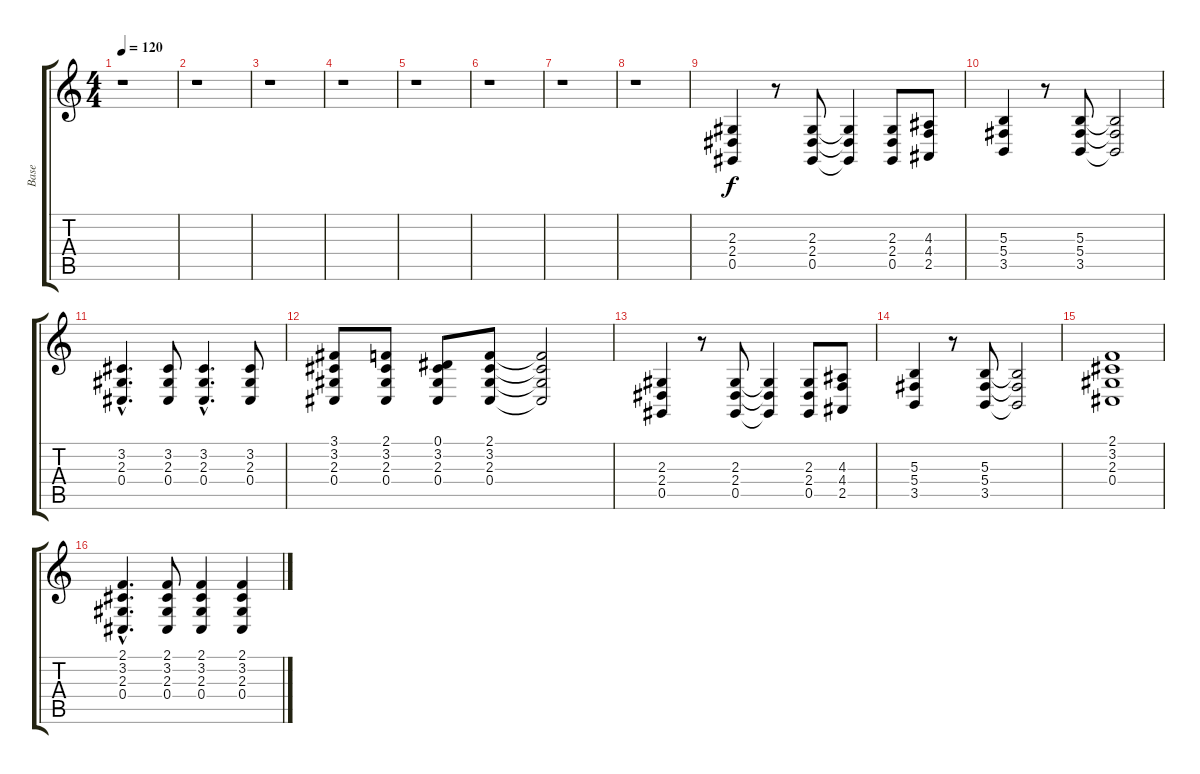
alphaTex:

\track ("Base" "Base") {instrument brightacousticpiano}
\staff {score tabs}
\tuning (Eb4 Bb3 Gb3 Db3 Ab2 Eb2) {hide}
\ts (4 4)
\tempo 120
\clef g2
\ks c
r.1{dy f} |
r.1 |
r.1 |
r.1 |
r.1 |
r.1 |
r.1 |
r.1 |
(2.3 2.4 0.5).4 r.8 (2.3 2.4 0.5).8 (2.3{t} 2.4{t} 0.5{t}).4 (2.3 2.4 0.5).8 (4.3 4.4 2.5).8 |
(5.3 5.4 3.5).4 r.8 (5.3 5.4 3.5).8 (5.3{t} 5.4{t} 3.5{t}).2 |
(3.2{hac} 2.3{hac} 0.4{hac}).4{d} (3.2 2.3 0.4).8 (3.2{hac} 2.3{hac} 0.4{hac}).4{d} (3.2 2.3 0.4).8 |
(3.1 3.2 2.3 0.4).8 (2.1 3.2 2.3 0.4).8 (0.1 3.2 2.3 0.4).8 (2.1 3.2 2.3 0.4).8 (2.1{t} 3.2{t} 2.3{t} 0.4{t}).2 |
(2.3 2.4 0.5).4 r.8 (2.3 2.4 0.5).8 (2.3{t} 2.4{t} 0.5{t}).4 (2.3 2.4 0.5).8 (4.3 4.4 2.5).8 |
(5.3 5.4 3.5).4 r.8 (5.3 5.4 3.5).8 (5.3{t} 5.4{t} 3.5{t}).2 |
(2.1 3.2 2.3 0.4).1 |
(2.1{hac} 3.2{hac} 2.3{hac} 0.4{hac}).4{d} (2.1 3.2 2.3 0.4).8 (2.1 3.2 2.3 0.4).4 (2.1 3.2 2.3 0.4).4
